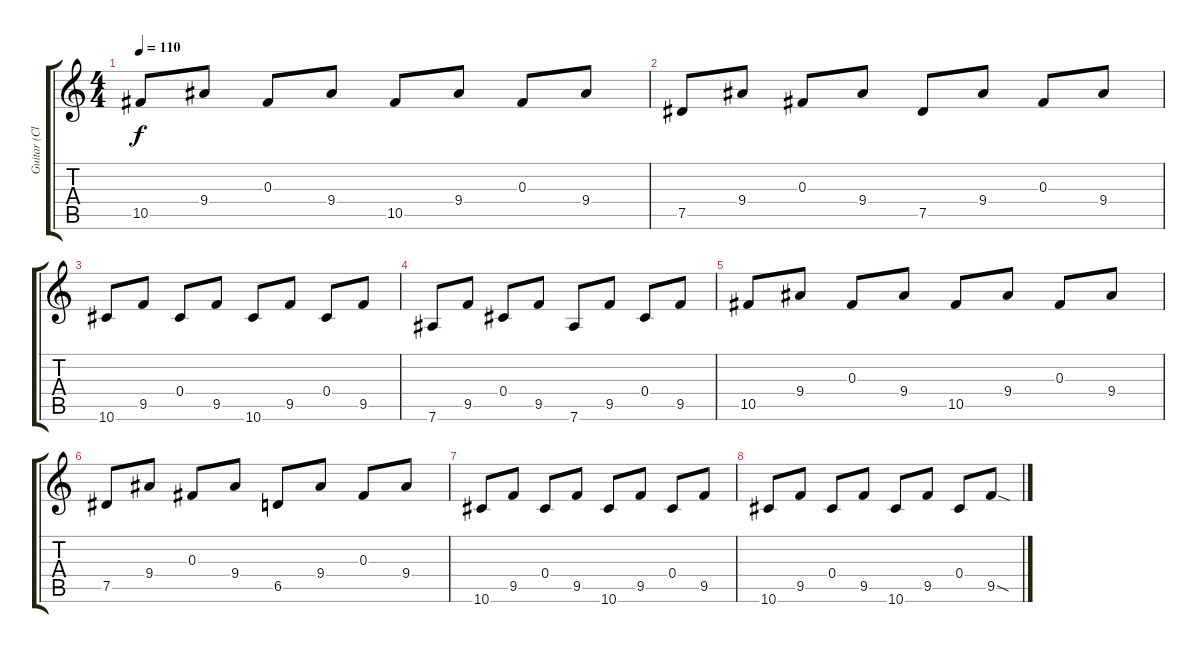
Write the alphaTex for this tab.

\track ("Guitar (Clean)" "Guitar (Cl") {instrument electricguitarclean}
\staff {score tabs}
\tuning (Eb4 Bb3 Gb3 Db3 Ab2 Eb2) {hide}
\ts (4 4)
\tempo 110
\clef g2
\ks aminor
10.5.8{dy f} 9.4.8 0.3.8 9.4.8 10.5.8 9.4.8 0.3.8 9.4.8 |
7.5.8 9.4.8 0.3.8 9.4.8 7.5.8 9.4.8 0.3.8 9.4.8 |
10.6.8 9.5.8 0.4.8 9.5.8 10.6.8 9.5.8 0.4.8 9.5.8 |
7.6.8 9.5.8 0.4.8 9.5.8 7.6.8 9.5.8 0.4.8 9.5.8 |
10.5.8 9.4.8 0.3.8 9.4.8 10.5.8 9.4.8 0.3.8 9.4.8 |
7.5.8 9.4.8 0.3.8 9.4.8 6.5.8 9.4.8 0.3.8 9.4.8 |
10.6.8 9.5.8 0.4.8 9.5.8 10.6.8 9.5.8 0.4.8 9.5.8 |
10.6.8 9.5.8 0.4.8 9.5.8 10.6.8 9.5.8 0.4.8 9.5{sod}.8
